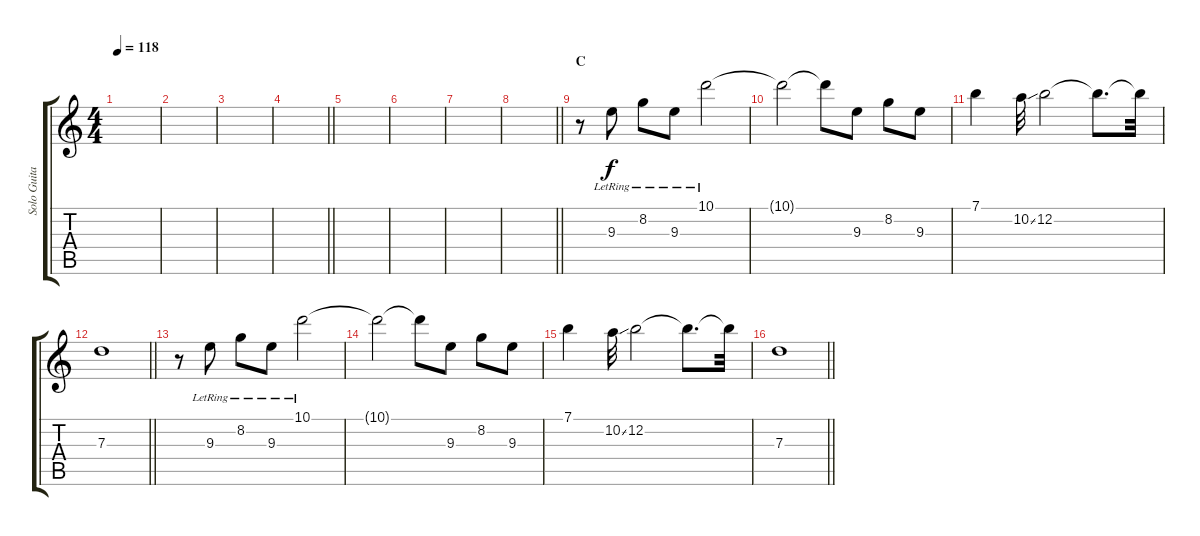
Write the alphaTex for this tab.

\track ("Solo Guitar" "Solo Guita") {instrument acousticguitarnylon}
\staff {score tabs}
\tuning (E4 B3 G3 D3 A2 E2) {hide}
\ts (4 4)
\tempo 118
\clef g2
\ks c
|
|
|
\barLineRight lightlight
|
|
|
|
\barLineRight lightlight
|
\section ("" "C")
r.8 9.3{lr}.8 8.2{lr}.8 9.3{lr}.8 10.1{lr}.2 |
10.1{t}.2 10.1{t}.8 9.3.8 8.2.8 9.3.8 |
7.1.4 10.2{ss}.32 12.2.2 12.2{t}.8{d} 12.2{t}.32 |
\barLineRight lightlight
7.3.1 |
r.8 9.3{lr}.8 8.2{lr}.8 9.3{lr}.8 10.1{lr}.2 |
10.1{t}.2 10.1{t}.8 9.3.8 8.2.8 9.3.8 |
7.1.4 10.2{ss}.32 12.2.2 12.2{t}.8{d} 12.2{t}.32 |
\barLineRight lightlight
7.3.1
